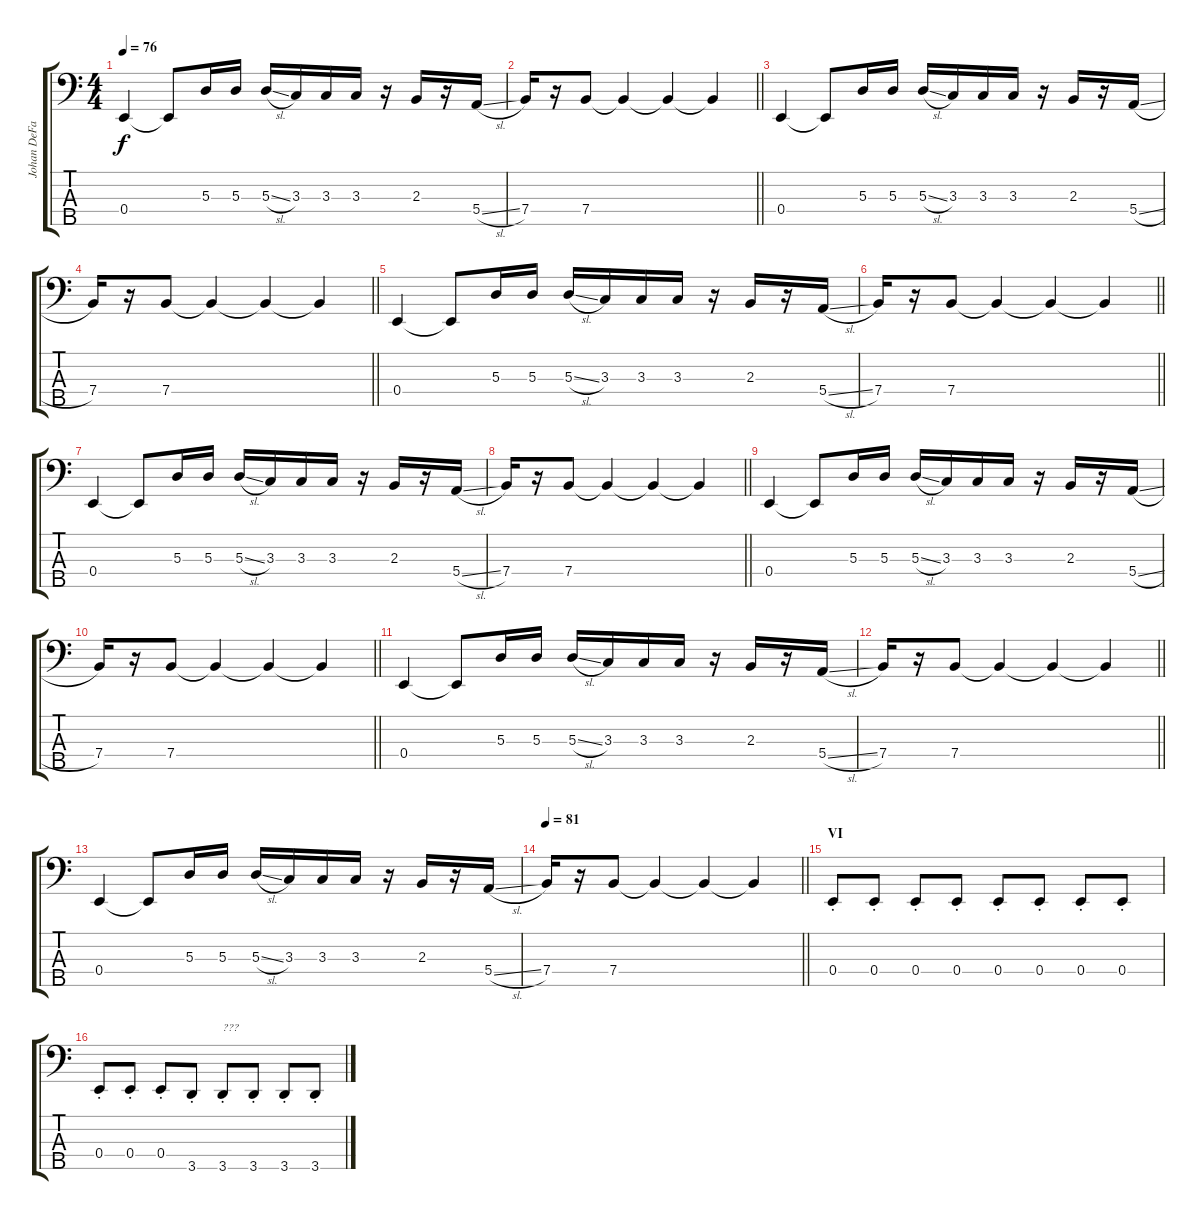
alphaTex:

\track ("Johan DeFarfalla - Bass" "Johan DeFa") {instrument fretlessbass}
\staff {score tabs}
\tuning (G2 D2 A1 E1 B0) {hide}
\ts (4 4)
\tempo 76
\clef f4
\ks c
0.4.4{dy f} 0.4{t}.8 5.3.16 5.3.16 5.3{sl}.16 3.3.16 3.3.16 3.3.16 r.16 2.3.16 r.16 5.4{sl}.16 |
\barLineRight lightlight
7.4.16 r.16 7.4.8 7.4{t}.4 7.4{t}.4 7.4{t}.4 |
0.4.4 0.4{t}.8 5.3.16 5.3.16 5.3{sl}.16 3.3.16 3.3.16 3.3.16 r.16 2.3.16 r.16 5.4{sl}.16 |
\barLineRight lightlight
7.4.16 r.16 7.4.8 7.4{t}.4 7.4{t}.4 7.4{t}.4 |
0.4.4 0.4{t}.8 5.3.16 5.3.16 5.3{sl}.16 3.3.16 3.3.16 3.3.16 r.16 2.3.16 r.16 5.4{sl}.16 |
\barLineRight lightlight
7.4.16 r.16 7.4.8 7.4{t}.4 7.4{t}.4 7.4{t}.4 |
0.4.4 0.4{t}.8 5.3.16 5.3.16 5.3{sl}.16 3.3.16 3.3.16 3.3.16 r.16 2.3.16 r.16 5.4{sl}.16 |
\barLineRight lightlight
7.4.16 r.16 7.4.8 7.4{t}.4 7.4{t}.4 7.4{t}.4 |
0.4.4 0.4{t}.8 5.3.16 5.3.16 5.3{sl}.16 3.3.16 3.3.16 3.3.16 r.16 2.3.16 r.16 5.4{sl}.16 |
\barLineRight lightlight
7.4.16 r.16 7.4.8 7.4{t}.4 7.4{t}.4 7.4{t}.4 |
0.4.4 0.4{t}.8 5.3.16 5.3.16 5.3{sl}.16 3.3.16 3.3.16 3.3.16 r.16 2.3.16 r.16 5.4{sl}.16 |
\barLineRight lightlight
7.4.16 r.16 7.4.8 7.4{t}.4 7.4{t}.4 7.4{t}.4 |
0.4.4 0.4{t}.8 5.3.16 5.3.16 5.3{sl}.16 3.3.16 3.3.16 3.3.16 r.16 2.3.16 r.16 5.4{sl}.16 |
\tempo 81
\barLineRight lightlight
7.4.16 r.16 7.4.8 7.4{t}.4 7.4{t}.4 7.4{t}.4 |
\section ("" "VI")
0.4{st}.8 0.4{st}.8 0.4{st}.8 0.4{st}.8 0.4{st}.8 0.4{st}.8 0.4{st}.8 0.4{st}.8 |
0.4{st}.8 0.4{st}.8 0.4{st}.8 3.5{st}.8 3.5{st}.8{txt "???"} 3.5{st}.8 3.5{st}.8 3.5{st}.8
